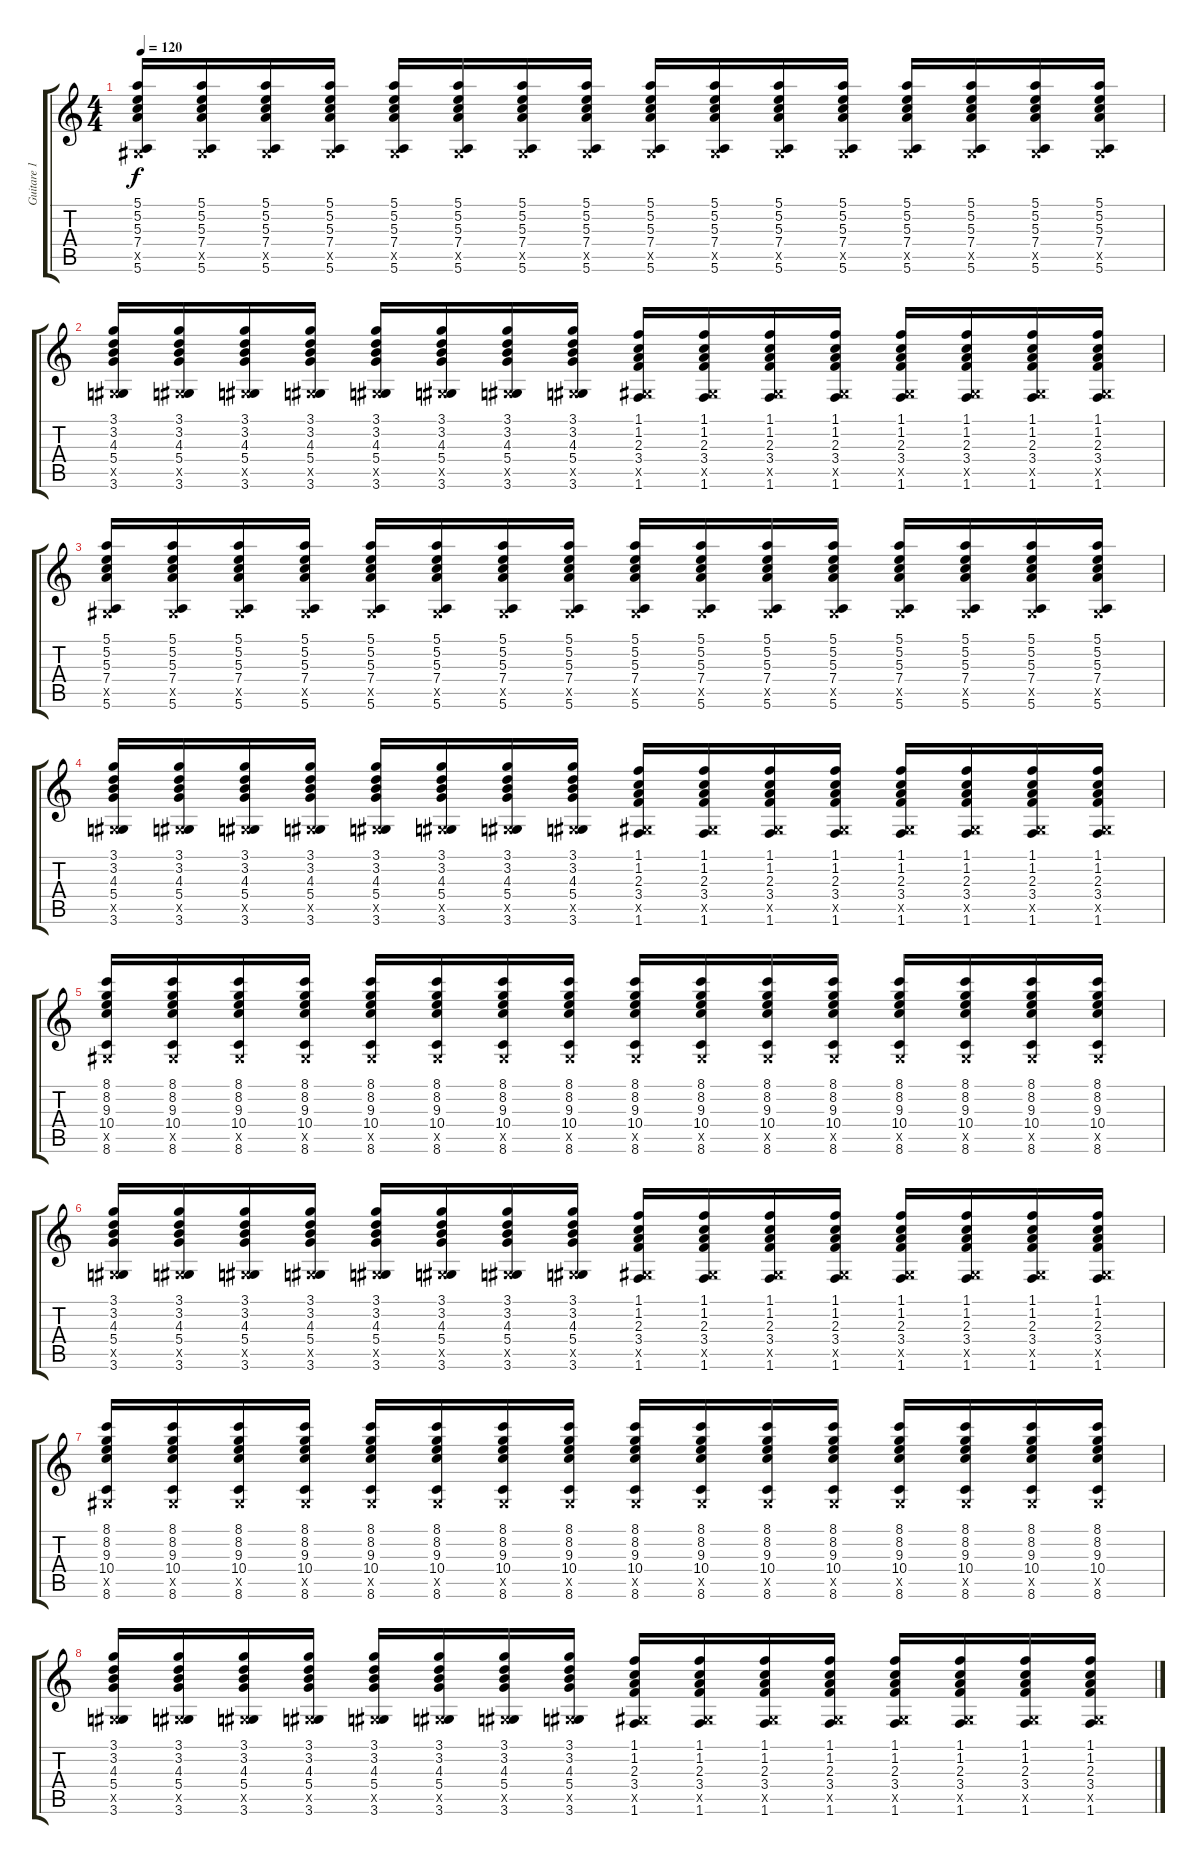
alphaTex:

\track ("Guitare 1" "Guitare 1") {instrument overdrivenguitar}
\staff {score tabs}
\tuning (E4 B3 G3 D3 A2 E2) {hide}
\ts (4 4)
\tempo 120
\clef g2
\ks c
(5.1 5.2 5.3 7.4 -1.5{x} 5.6).16{dy f} (5.1 5.2 5.3 7.4 -1.5{x} 5.6).16 (5.1 5.2 5.3 7.4 -1.5{x} 5.6).16 (5.1 5.2 5.3 7.4 -1.5{x} 5.6).16 (5.1 5.2 5.3 7.4 -1.5{x} 5.6).16 (5.1 5.2 5.3 7.4 -1.5{x} 5.6).16 (5.1 5.2 5.3 7.4 -1.5{x} 5.6).16 (5.1 5.2 5.3 7.4 -1.5{x} 5.6).16 (5.1 5.2 5.3 7.4 -1.5{x} 5.6).16 (5.1 5.2 5.3 7.4 -1.5{x} 5.6).16 (5.1 5.2 5.3 7.4 -1.5{x} 5.6).16 (5.1 5.2 5.3 7.4 -1.5{x} 5.6).16 (5.1 5.2 5.3 7.4 -1.5{x} 5.6).16 (5.1 5.2 5.3 7.4 -1.5{x} 5.6).16 (5.1 5.2 5.3 7.4 -1.5{x} 5.6).16 (5.1 5.2 5.3 7.4 -1.5{x} 5.6).16 |
(3.1 3.2 4.3 5.4 -1.5{x} 3.6).16 (3.1 3.2 4.3 5.4 -1.5{x} 3.6).16 (3.1 3.2 4.3 5.4 -1.5{x} 3.6).16 (3.1 3.2 4.3 5.4 -1.5{x} 3.6).16 (3.1 3.2 4.3 5.4 -1.5{x} 3.6).16 (3.1 3.2 4.3 5.4 -1.5{x} 3.6).16 (3.1 3.2 4.3 5.4 -1.5{x} 3.6).16 (3.1 3.2 4.3 5.4 -1.5{x} 3.6).16 (1.1 1.2 2.3 3.4 -1.5{x} 1.6).16 (1.1 1.2 2.3 3.4 -1.5{x} 1.6).16 (1.1 1.2 2.3 3.4 -1.5{x} 1.6).16 (1.1 1.2 2.3 3.4 -1.5{x} 1.6).16 (1.1 1.2 2.3 3.4 -1.5{x} 1.6).16 (1.1 1.2 2.3 3.4 -1.5{x} 1.6).16 (1.1 1.2 2.3 3.4 -1.5{x} 1.6).16 (1.1 1.2 2.3 3.4 -1.5{x} 1.6).16 |
(5.1 5.2 5.3 7.4 -1.5{x} 5.6).16 (5.1 5.2 5.3 7.4 -1.5{x} 5.6).16 (5.1 5.2 5.3 7.4 -1.5{x} 5.6).16 (5.1 5.2 5.3 7.4 -1.5{x} 5.6).16 (5.1 5.2 5.3 7.4 -1.5{x} 5.6).16 (5.1 5.2 5.3 7.4 -1.5{x} 5.6).16 (5.1 5.2 5.3 7.4 -1.5{x} 5.6).16 (5.1 5.2 5.3 7.4 -1.5{x} 5.6).16 (5.1 5.2 5.3 7.4 -1.5{x} 5.6).16 (5.1 5.2 5.3 7.4 -1.5{x} 5.6).16 (5.1 5.2 5.3 7.4 -1.5{x} 5.6).16 (5.1 5.2 5.3 7.4 -1.5{x} 5.6).16 (5.1 5.2 5.3 7.4 -1.5{x} 5.6).16 (5.1 5.2 5.3 7.4 -1.5{x} 5.6).16 (5.1 5.2 5.3 7.4 -1.5{x} 5.6).16 (5.1 5.2 5.3 7.4 -1.5{x} 5.6).16 |
(3.1 3.2 4.3 5.4 -1.5{x} 3.6).16 (3.1 3.2 4.3 5.4 -1.5{x} 3.6).16 (3.1 3.2 4.3 5.4 -1.5{x} 3.6).16 (3.1 3.2 4.3 5.4 -1.5{x} 3.6).16 (3.1 3.2 4.3 5.4 -1.5{x} 3.6).16 (3.1 3.2 4.3 5.4 -1.5{x} 3.6).16 (3.1 3.2 4.3 5.4 -1.5{x} 3.6).16 (3.1 3.2 4.3 5.4 -1.5{x} 3.6).16 (1.1 1.2 2.3 3.4 -1.5{x} 1.6).16 (1.1 1.2 2.3 3.4 -1.5{x} 1.6).16 (1.1 1.2 2.3 3.4 -1.5{x} 1.6).16 (1.1 1.2 2.3 3.4 -1.5{x} 1.6).16 (1.1 1.2 2.3 3.4 -1.5{x} 1.6).16 (1.1 1.2 2.3 3.4 -1.5{x} 1.6).16 (1.1 1.2 2.3 3.4 -1.5{x} 1.6).16 (1.1 1.2 2.3 3.4 -1.5{x} 1.6).16 |
(8.1 8.2 9.3 10.4 -1.5{x} 8.6).16 (8.1 8.2 9.3 10.4 -1.5{x} 8.6).16 (8.1 8.2 9.3 10.4 -1.5{x} 8.6).16 (8.1 8.2 9.3 10.4 -1.5{x} 8.6).16 (8.1 8.2 9.3 10.4 -1.5{x} 8.6).16 (8.1 8.2 9.3 10.4 -1.5{x} 8.6).16 (8.1 8.2 9.3 10.4 -1.5{x} 8.6).16 (8.1 8.2 9.3 10.4 -1.5{x} 8.6).16 (8.1 8.2 9.3 10.4 -1.5{x} 8.6).16 (8.1 8.2 9.3 10.4 -1.5{x} 8.6).16 (8.1 8.2 9.3 10.4 -1.5{x} 8.6).16 (8.1 8.2 9.3 10.4 -1.5{x} 8.6).16 (8.1 8.2 9.3 10.4 -1.5{x} 8.6).16 (8.1 8.2 9.3 10.4 -1.5{x} 8.6).16 (8.1 8.2 9.3 10.4 -1.5{x} 8.6).16 (8.1 8.2 9.3 10.4 -1.5{x} 8.6).16 |
(3.1 3.2 4.3 5.4 -1.5{x} 3.6).16 (3.1 3.2 4.3 5.4 -1.5{x} 3.6).16 (3.1 3.2 4.3 5.4 -1.5{x} 3.6).16 (3.1 3.2 4.3 5.4 -1.5{x} 3.6).16 (3.1 3.2 4.3 5.4 -1.5{x} 3.6).16 (3.1 3.2 4.3 5.4 -1.5{x} 3.6).16 (3.1 3.2 4.3 5.4 -1.5{x} 3.6).16 (3.1 3.2 4.3 5.4 -1.5{x} 3.6).16 (1.1 1.2 2.3 3.4 -1.5{x} 1.6).16 (1.1 1.2 2.3 3.4 -1.5{x} 1.6).16 (1.1 1.2 2.3 3.4 -1.5{x} 1.6).16 (1.1 1.2 2.3 3.4 -1.5{x} 1.6).16 (1.1 1.2 2.3 3.4 -1.5{x} 1.6).16 (1.1 1.2 2.3 3.4 -1.5{x} 1.6).16 (1.1 1.2 2.3 3.4 -1.5{x} 1.6).16 (1.1 1.2 2.3 3.4 -1.5{x} 1.6).16 |
(8.1 8.2 9.3 10.4 -1.5{x} 8.6).16 (8.1 8.2 9.3 10.4 -1.5{x} 8.6).16 (8.1 8.2 9.3 10.4 -1.5{x} 8.6).16 (8.1 8.2 9.3 10.4 -1.5{x} 8.6).16 (8.1 8.2 9.3 10.4 -1.5{x} 8.6).16 (8.1 8.2 9.3 10.4 -1.5{x} 8.6).16 (8.1 8.2 9.3 10.4 -1.5{x} 8.6).16 (8.1 8.2 9.3 10.4 -1.5{x} 8.6).16 (8.1 8.2 9.3 10.4 -1.5{x} 8.6).16 (8.1 8.2 9.3 10.4 -1.5{x} 8.6).16 (8.1 8.2 9.3 10.4 -1.5{x} 8.6).16 (8.1 8.2 9.3 10.4 -1.5{x} 8.6).16 (8.1 8.2 9.3 10.4 -1.5{x} 8.6).16 (8.1 8.2 9.3 10.4 -1.5{x} 8.6).16 (8.1 8.2 9.3 10.4 -1.5{x} 8.6).16 (8.1 8.2 9.3 10.4 -1.5{x} 8.6).16 |
(3.1 3.2 4.3 5.4 -1.5{x} 3.6).16 (3.1 3.2 4.3 5.4 -1.5{x} 3.6).16 (3.1 3.2 4.3 5.4 -1.5{x} 3.6).16 (3.1 3.2 4.3 5.4 -1.5{x} 3.6).16 (3.1 3.2 4.3 5.4 -1.5{x} 3.6).16 (3.1 3.2 4.3 5.4 -1.5{x} 3.6).16 (3.1 3.2 4.3 5.4 -1.5{x} 3.6).16 (3.1 3.2 4.3 5.4 -1.5{x} 3.6).16 (1.1 1.2 2.3 3.4 -1.5{x} 1.6).16 (1.1 1.2 2.3 3.4 -1.5{x} 1.6).16 (1.1 1.2 2.3 3.4 -1.5{x} 1.6).16 (1.1 1.2 2.3 3.4 -1.5{x} 1.6).16 (1.1 1.2 2.3 3.4 -1.5{x} 1.6).16 (1.1 1.2 2.3 3.4 -1.5{x} 1.6).16 (1.1 1.2 2.3 3.4 -1.5{x} 1.6).16 (1.1 1.2 2.3 3.4 -1.5{x} 1.6).16
